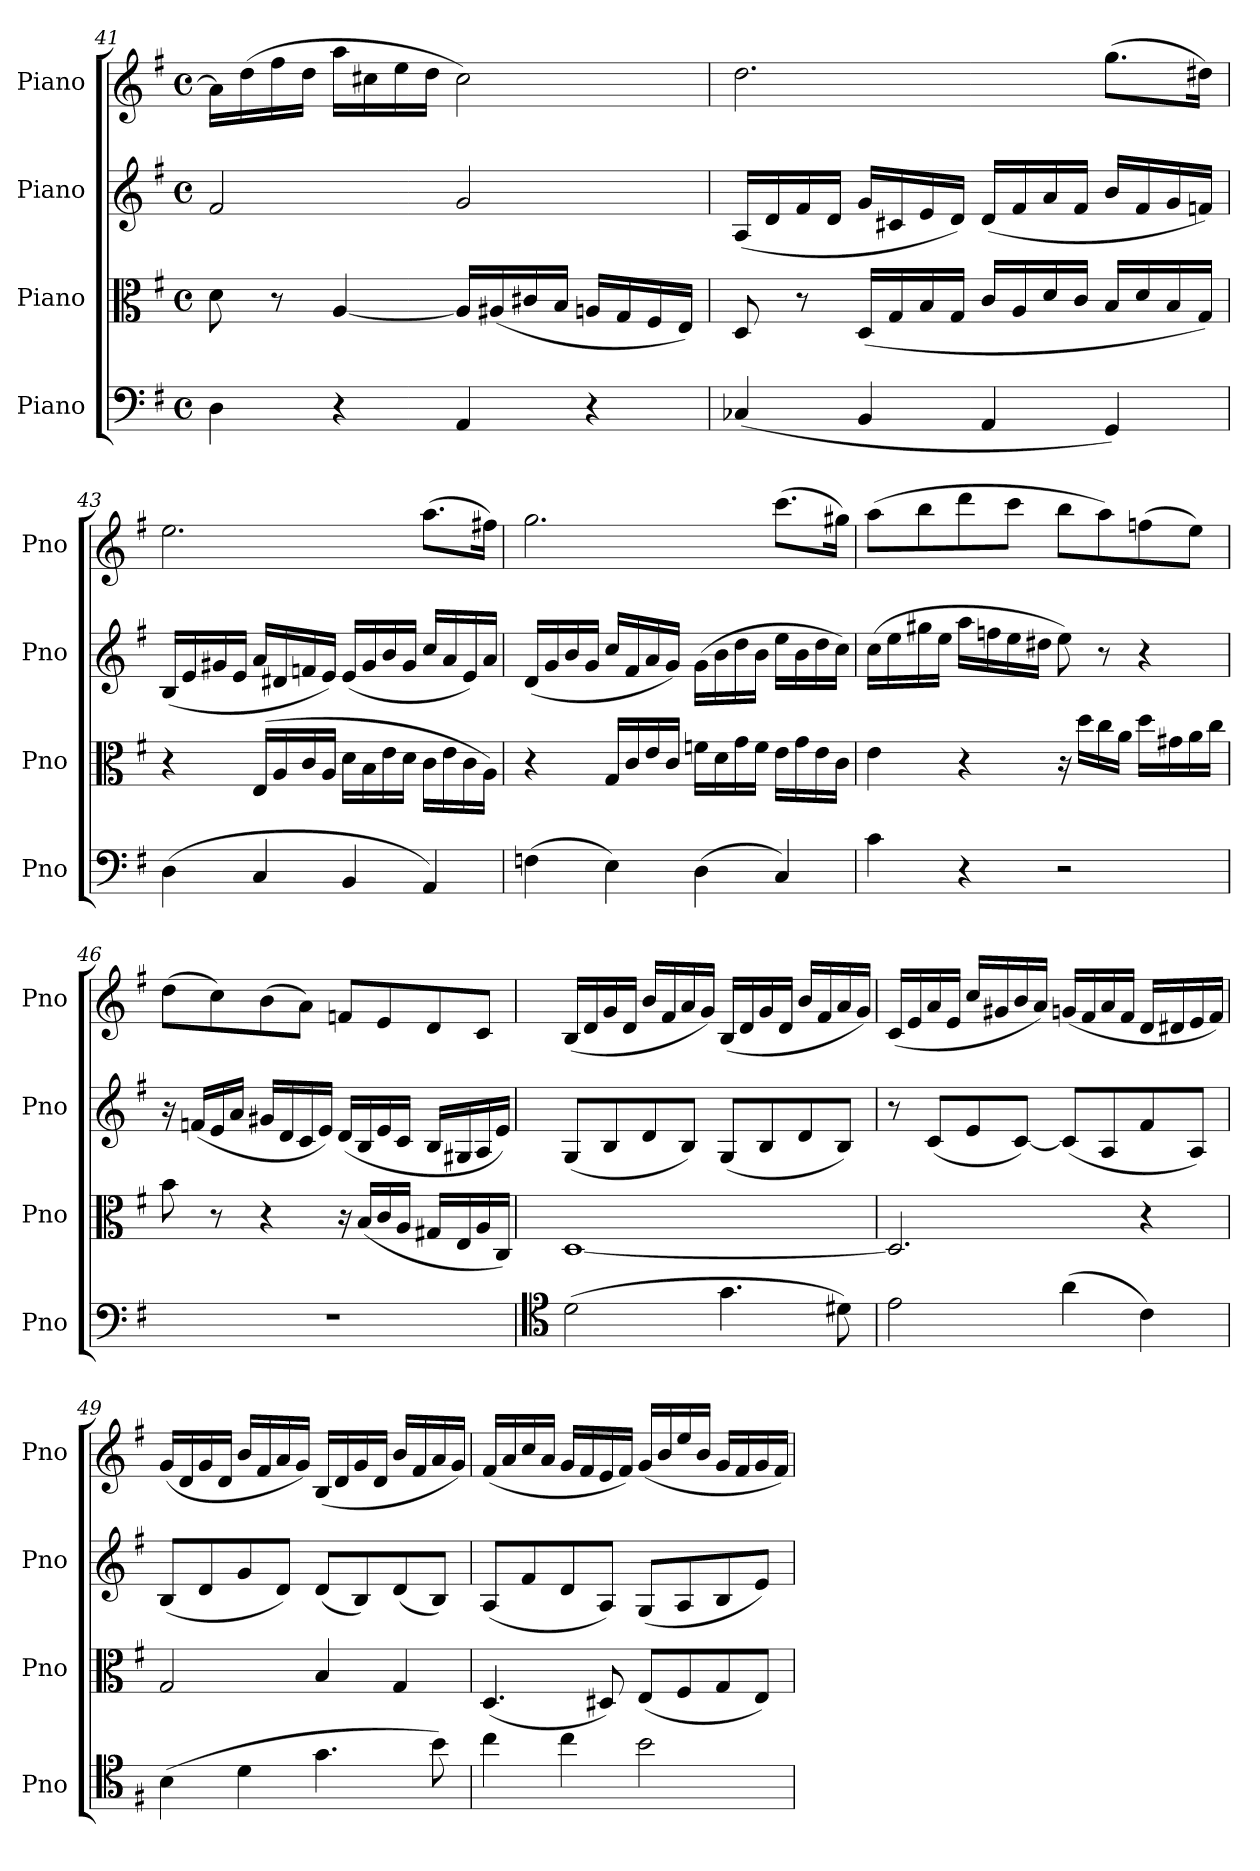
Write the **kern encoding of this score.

**kern	**kern	**kern	**kern
*part4	*part3	*part2	*part1
*staff4	*staff3	*staff2	*staff1
*I"Piano	*I"Piano	*I"Piano	*I"Piano
*I'Pno	*I'Pno	*I'Pno	*I'Pno
*clefF4	*clefC3	*clefG2	*clefG2
*k[f#]	*k[f#]	*k[f#]	*k[f#]
*M4/4	*M4/4	*M4/4	*M4/4
*met(c)	*met(c)	*met(c)	*met(c)
=41	=41	=41	=41
4D\	8d\	2f#/	16a\LL]
.	.	.	(16dd\
.	8r	.	16ff#\
.	.	.	16dd\JJ
4r	[4A/	.	16aa\LL
.	.	.	16cc#X\
.	.	.	16ee\
.	.	.	16dd\JJ
4AA/	16A/LL]	2g/	2cc#\)
.	(16A#X/	.	.
.	16c#X/	.	.
.	16B/JJ	.	.
4r	16An/LL	.	.
.	16G/	.	.
.	16F#/	.	.
.	16E/JJ)	.	.
!!LO:PB:g=z
=42	=42	=42	=42
(4C-X/	8D/	(16A/LL	2.dd\
.	.	16d/	.
.	8r	16f#/	.
.	.	16d/JJ	.
4BB/	(16D/LL	16g/LL	.
.	16G/	16c#X/	.
.	16B/	16e/	.
.	16G/JJ	16d/JJ)	.
4AA/	16c/LL	(16d/LL	.
.	16A/	16f#/	.
.	16d/	16a/	.
.	16c/JJ	16f#/JJ	.
4GG/)	16B/LL	16b/LL	(8.gg\L
.	16d/	16f#/	.
.	16B/	16g/	.
.	16G/JJ)	16fn/JJ)	16dd#X\Jk)
=43	=43	=43	=43
(4D\	4r	(16B/LL	2.ee\
.	.	16e/	.
.	.	16g#X/	.
.	.	16e/JJ	.
4C/	(16E/LL	16a/LL	.
.	16A/	16d#X/	.
.	16c/	16fn/	.
.	16A/JJ	16e/JJ)	.
4BB/	16d\LL	(16e/LL	.
.	16B\	16g#/	.
.	16e\	16b/	.
.	16d\JJ	16g#/JJ	.
4AA/)	16c\LL	16cc/LL	(8.aa\L
.	16e\	16a/	.
.	16c\	16e/)	.
.	16A\JJ)	16a/JJ	16ff#X\Jk)
=44	=44	=44	=44
(4Fn\	4r	(16d/LL	2.gg\
.	.	16g/	.
.	.	16b/	.
.	.	16g/JJ	.
4E\)	16G/LL	16cc/LL	.
.	16c/	16f#/	.
.	16e/	16a/	.
.	16c/JJ	16g/JJ)	.
(4D\	16fn\LL	(16g\LL	.
.	16d\	16b\	.
.	16g\	16dd\	.
.	16f\JJ	16b\JJ	.
4C/)	16e\LL	16ee\LL	(8.ccc\L
.	16g\	16b\	.
.	16e\	16dd\	.
.	16c\JJ	16cc\JJ)	16gg#X\Jk)
=45	=45	=45	=45
4c\	4e\	(16cc\LL	(8aa\L
.	.	16ee\	.
.	.	16gg#X\	8bb\
.	.	16ee\JJ	.
4r	4r	16aa\LL	8ddd\
.	.	16ffn\	.
.	.	16ee\	8ccc\J
.	.	16dd#X\JJ	.
2r	16r	8ee\)	8bb\L
.	16dd\LL	.	.
.	16cc\	8r	8aa\)
.	16a\JJ	.	.
.	16dd\LL	4r	(8ffn\
.	16g#X\	.	.
.	16a\	.	8ee\J)
.	16cc\JJ	.	.
!!LO:LB:g=z
=46	=46	=46	=46
1r	8b\	16r	(8dd\L
.	.	(16fn/LL	.
.	8r	16e/	8cc\)
.	.	16a/JJ	.
.	4r	16g#X/LL	(8b\
.	.	16d/	.
.	.	16c/	8a\J)
.	.	16e/JJ)	.
.	16r	(16d/LL	8fn/L
.	(16B/LL	16B/	.
.	16c/	16e/	8e/
.	16A/JJ	16c/JJ	.
.	16G#X/LL	16B/LL	8d/
.	16E/	16G#X/	.
.	16A/	16A/	8c/J
.	16C/JJ)	16e/JJ)	.
=47	=47	=47	=47
*clefC4	*	*	*
(2d\	[1D	(8G/L	(16B/LL
.	.	.	16d/
.	.	8B/	16g/
.	.	.	16d/JJ
.	.	8d/	16b/LL
.	.	.	16f#/
.	.	8B/J)	16a/
.	.	.	16g/JJ)
4.g\	.	(8G/L	(16B/LL
.	.	.	16d/
.	.	8B/	16g/
.	.	.	16d/JJ
.	.	8d/	16b/LL
.	.	.	16f#/
8d#X\)	.	8B/J)	16a/
.	.	.	16g/JJ)
=48	=48	=48	=48
2e\	2.D/]	8r	(16c/LL
.	.	.	16e/
.	.	(8c/L	16a/
.	.	.	16e/JJ
.	.	8e/	16cc/LL
.	.	.	16g#X/
.	.	[8c/J)	16b/
.	.	.	16a/JJ)
(4a\	.	(8c/L]	(16gn/LL
.	.	.	16f#/
.	.	8A/	16a/
.	.	.	16f#/JJ
4c\)	4r	8f#/	16d/LL
.	.	.	16d#X/
.	.	8A/J)	16e/
.	.	.	16f#/JJ)
=49	=49	=49	=49
(4B\	2G/	(8B/L	(16g/LL
.	.	.	16d/
.	.	8d/	16g/
.	.	.	16d/JJ
4d\	.	8g/	16b/LL
.	.	.	16f#/
.	.	8d/J)	16a/
.	.	.	16g/JJ)
4.g\	4B/	(8d/L	(16B/LL
.	.	.	16d/
.	.	8B/)	16g/
.	.	.	16d/JJ
.	4G/	(8d/	16b/LL
.	.	.	16f#/
8b\)	.	8B/J)	16a/
.	.	.	16g/JJ)
!!LO:LB:g=z
=50	=50	=50	=50
4cc\	(4.D/	(8A/L	(16f#/LL
.	.	.	16a/
.	.	8f#/	16cc/
.	.	.	16a/JJ
4cc\	.	8d/	16g/LL
.	.	.	16f#/
.	8D#X/)	8A/J)	16e/
.	.	.	16f#/JJ)
2b\	(8E/L	(8G/L	(16g/LL
.	.	.	16b/
.	8F#/	8A/	16ee/
.	.	.	16b/JJ
.	8G/	8B/	16g/LL
.	.	.	16f#/
.	8E/J)	8e/J)	16g/
.	.	.	16f#/JJ)
=	=	=	=
*-	*-	*-	*-
